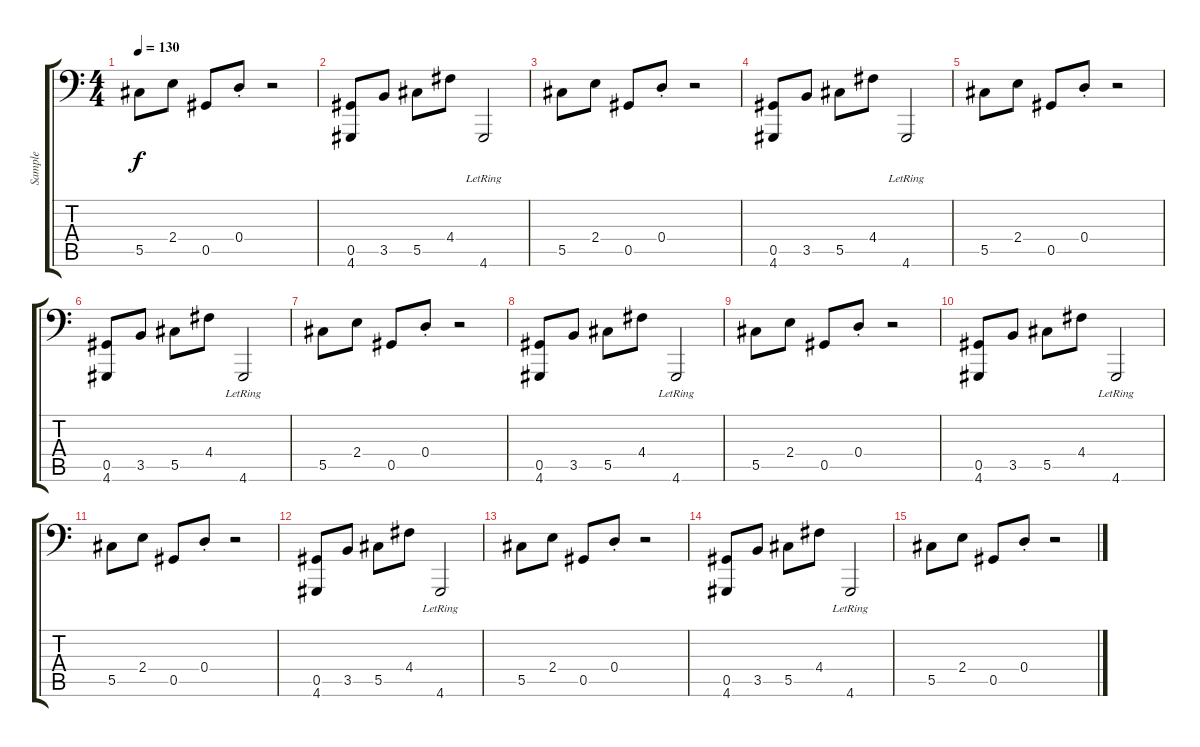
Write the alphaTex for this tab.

\track ("Sample" "Sample") {instrument pad7halo}
\staff {score tabs}
\tuning (E4 B3 G3 D3 Ab2 E1) {hide}
\ts (4 4)
\tempo 130
\clef f4
\ks c
5.5.8{dy f} 2.4.8 0.5.8 0.4{st}.8 r.2 |
(0.5 4.6).8 3.5.8 5.5.8 4.4.8 4.6{lr}.2 |
5.5.8 2.4.8 0.5.8 0.4{st}.8 r.2 |
(0.5 4.6).8 3.5.8 5.5.8 4.4.8 4.6{lr}.2 |
5.5.8 2.4.8 0.5.8 0.4{st}.8 r.2 |
(0.5 4.6).8 3.5.8 5.5.8 4.4.8 4.6{lr}.2 |
5.5.8 2.4.8 0.5.8 0.4{st}.8 r.2 |
(0.5 4.6).8 3.5.8 5.5.8 4.4.8 4.6{lr}.2 |
5.5.8 2.4.8 0.5.8 0.4{st}.8 r.2 |
(0.5 4.6).8 3.5.8 5.5.8 4.4.8 4.6{lr}.2 |
5.5.8 2.4.8 0.5.8 0.4{st}.8 r.2 |
(0.5 4.6).8 3.5.8 5.5.8 4.4.8 4.6{lr}.2 |
5.5.8 2.4.8 0.5.8 0.4{st}.8 r.2 |
(0.5 4.6).8 3.5.8 5.5.8 4.4.8 4.6{lr}.2 |
5.5.8 2.4.8 0.5.8 0.4{st}.8 r.2
